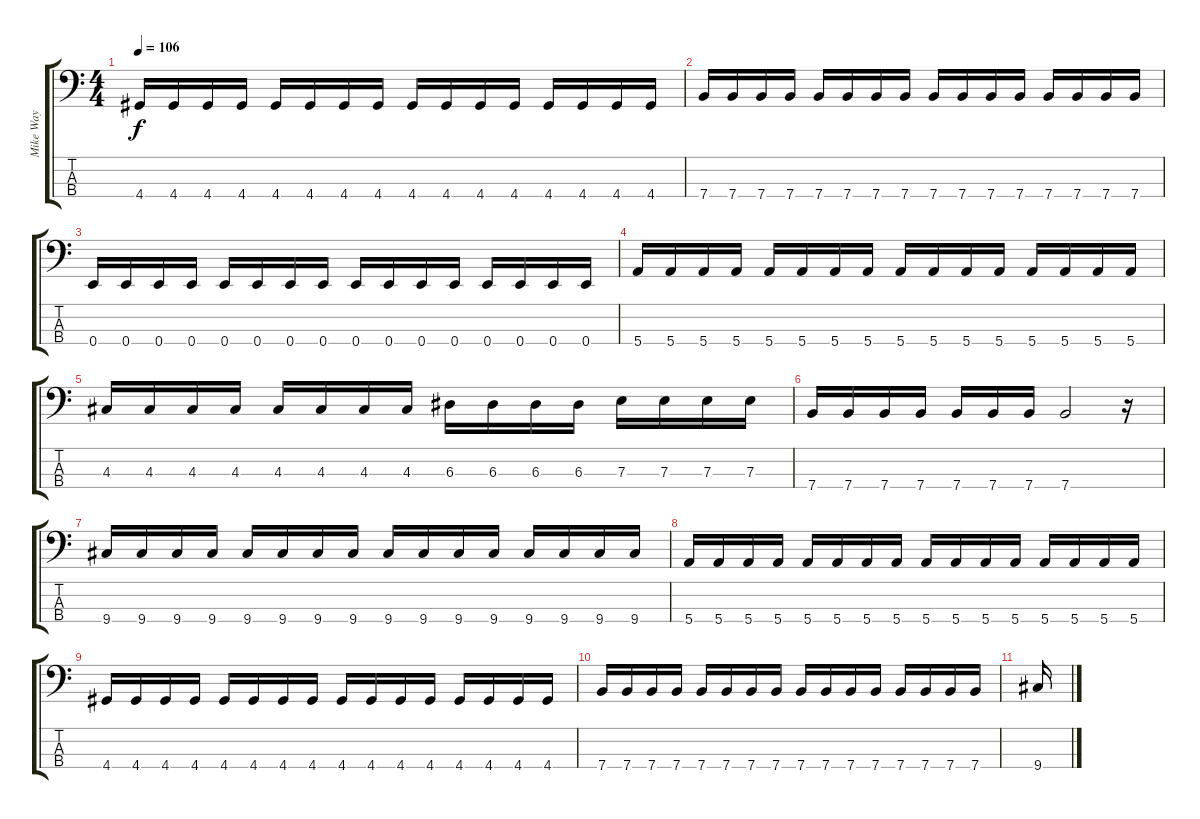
\track ("Mike Way" "Mike Way") {instrument electricbasspick}
\staff {score tabs}
\tuning (G2 D2 A1 E1) {hide}
\ts (4 4)
\tempo 106
\clef f4
\ks c
4.4.16{dy f} 4.4.16 4.4.16 4.4.16 4.4.16 4.4.16 4.4.16 4.4.16 4.4.16 4.4.16 4.4.16 4.4.16 4.4.16 4.4.16 4.4.16 4.4.16 |
7.4.16 7.4.16 7.4.16 7.4.16 7.4.16 7.4.16 7.4.16 7.4.16 7.4.16 7.4.16 7.4.16 7.4.16 7.4.16 7.4.16 7.4.16 7.4.16 |
0.4.16 0.4.16 0.4.16 0.4.16 0.4.16 0.4.16 0.4.16 0.4.16 0.4.16 0.4.16 0.4.16 0.4.16 0.4.16 0.4.16 0.4.16 0.4.16 |
5.4.16 5.4.16 5.4.16 5.4.16 5.4.16 5.4.16 5.4.16 5.4.16 5.4.16 5.4.16 5.4.16 5.4.16 5.4.16 5.4.16 5.4.16 5.4.16 |
4.3.16 4.3.16 4.3.16 4.3.16 4.3.16 4.3.16 4.3.16 4.3.16 6.3.16 6.3.16 6.3.16 6.3.16 7.3.16 7.3.16 7.3.16 7.3.16 |
7.4.16 7.4.16 7.4.16 7.4.16 7.4.16 7.4.16 7.4.16 7.4.2 r.16 |
9.4.16 9.4.16 9.4.16 9.4.16 9.4.16 9.4.16 9.4.16 9.4.16 9.4.16 9.4.16 9.4.16 9.4.16 9.4.16 9.4.16 9.4.16 9.4.16 |
5.4.16 5.4.16 5.4.16 5.4.16 5.4.16 5.4.16 5.4.16 5.4.16 5.4.16 5.4.16 5.4.16 5.4.16 5.4.16 5.4.16 5.4.16 5.4.16 |
4.4.16 4.4.16 4.4.16 4.4.16 4.4.16 4.4.16 4.4.16 4.4.16 4.4.16 4.4.16 4.4.16 4.4.16 4.4.16 4.4.16 4.4.16 4.4.16 |
7.4.16 7.4.16 7.4.16 7.4.16 7.4.16 7.4.16 7.4.16 7.4.16 7.4.16 7.4.16 7.4.16 7.4.16 7.4.16 7.4.16 7.4.16 7.4.16 |
9.4.16
